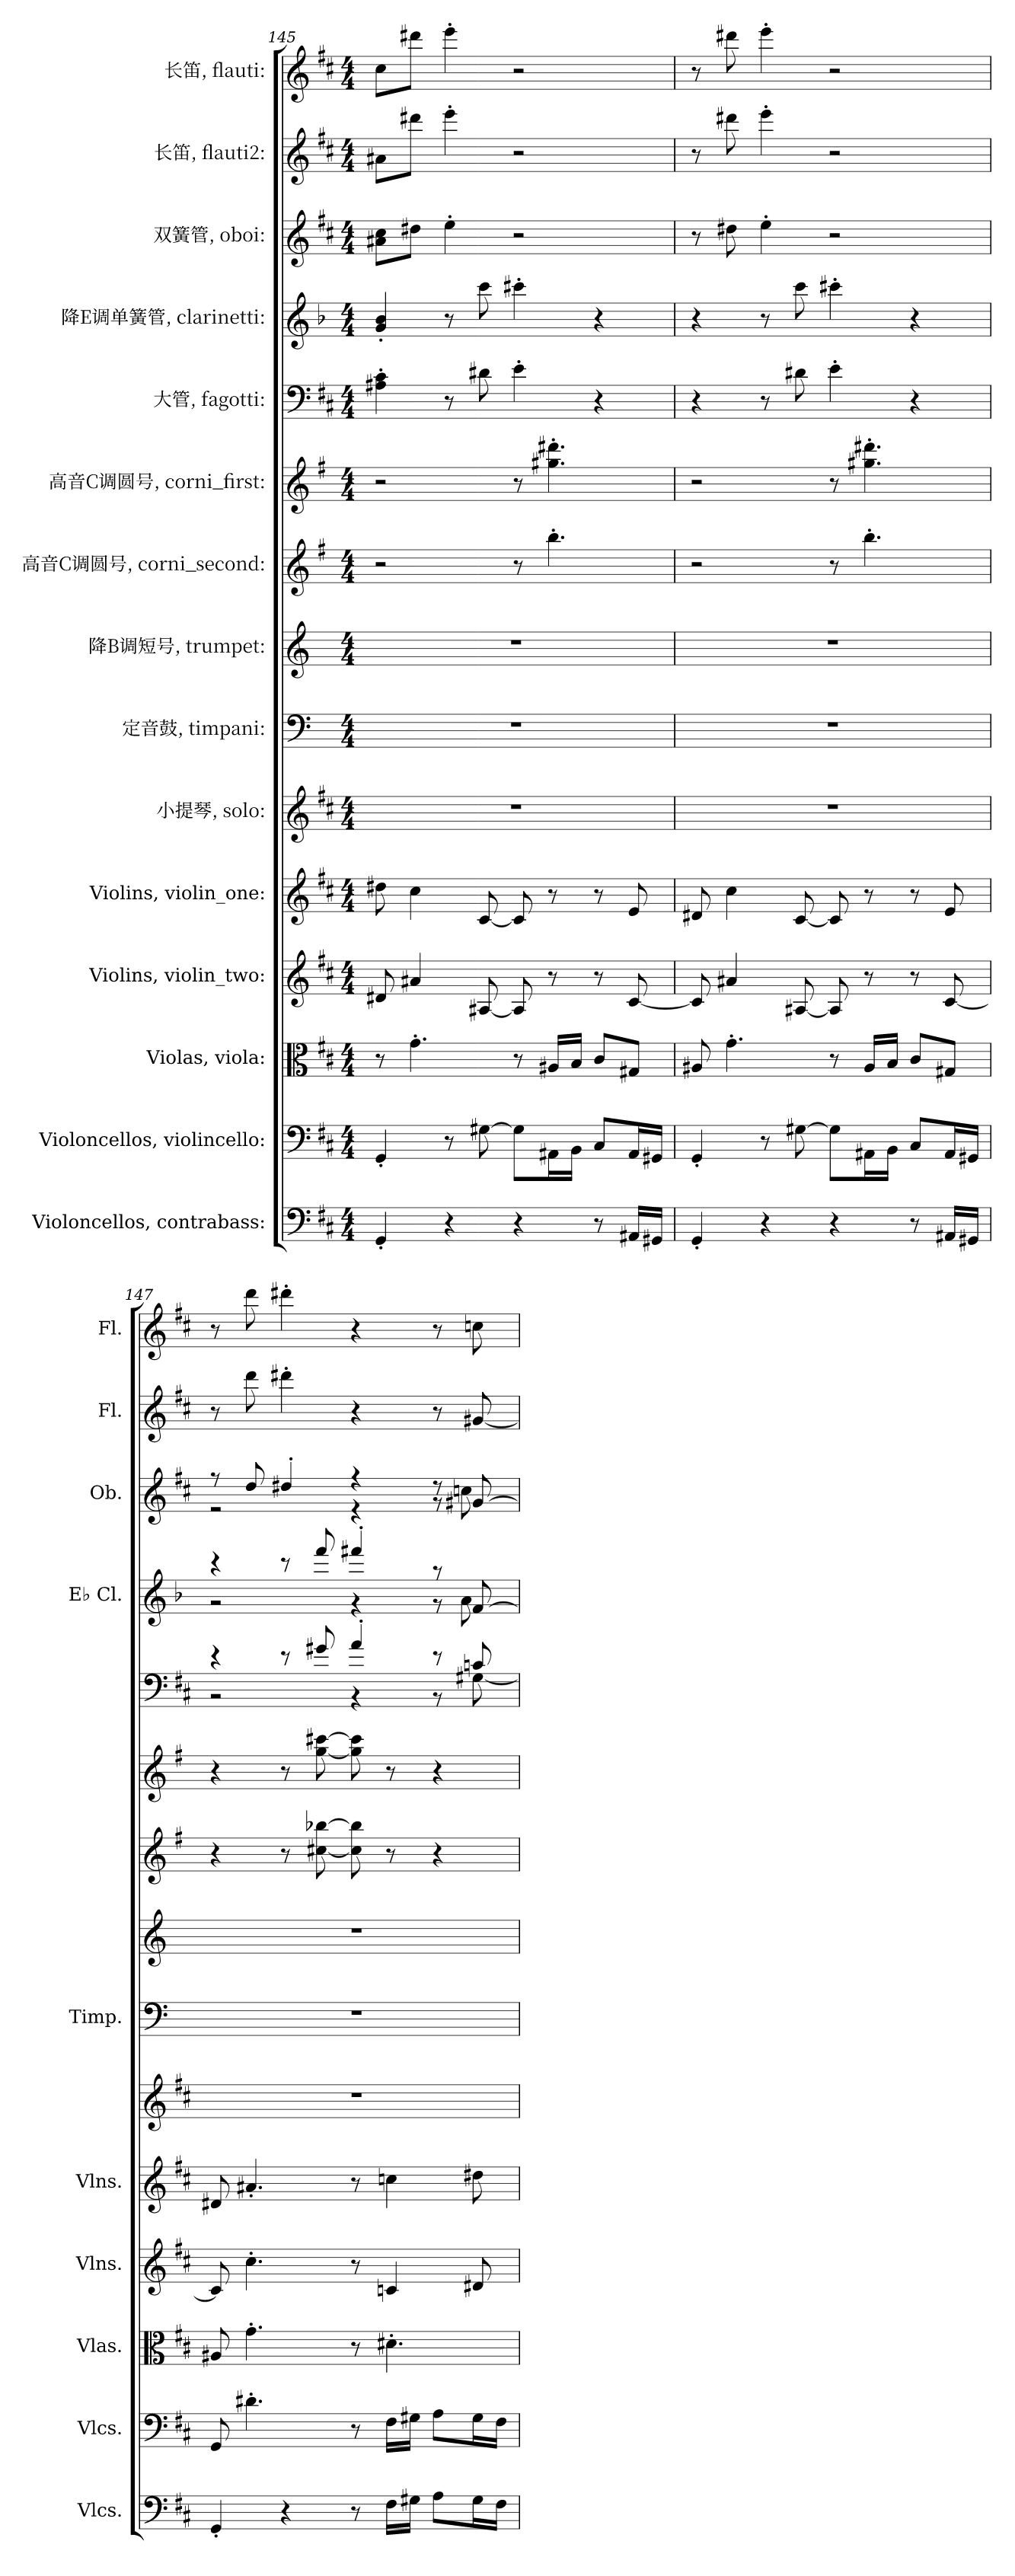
**kern	**kern	**kern	**kern	**kern	**kern	**kern	**kern	**kern	**kern	**kern	**kern	**kern	**kern	**kern
*part15	*part14	*part13	*part12	*part11	*part10	*part9	*part8	*part7	*part6	*part5	*part4	*part3	*part2	*part1
*staff15	*staff14	*staff13	*staff12	*staff11	*staff10	*staff9	*staff8	*staff7	*staff6	*staff5	*staff4	*staff3	*staff2	*staff1
*I"Violoncellos, contrabass:	*I"Violoncellos, violincello:	*I"Violas, viola:	*I"Violins, violin_two:	*I"Violins, violin_one:	*I"小提琴, solo:	*I"定音鼓, timpani:	*I"降B调短号, trumpet:	*I"高音C调圆号, corni_second:	*I"高音C调圆号, corni_first:	*I"大管, fagotti:	*I"降E调单簧管, clarinetti:	*I"双簧管, oboi:	*I"长笛, flauti2:	*I"长笛, flauti:
*I'Vlcs.	*I'Vlcs.	*I'Vlas.	*I'Vlns.	*I'Vlns.	*	*I'Timp.	*	*	*	*	*I'E♭ Cl.	*I'Ob.	*I'Fl.	*I'Fl.
*clefF4	*clefF4	*clefC3	*clefG2	*clefG2	*clefG2	*clefF4	*clefG2	*clefG2	*clefG2	*clefF4	*clefG2	*clefG2	*clefG2	*clefG2
*	*	*	*	*	*	*	*ITrd1c2	*ITrd4c7	*ITrd4c7	*	*ITrd-2c-3	*	*	*
*k[f#c#]	*k[f#c#]	*k[f#c#]	*k[f#c#]	*k[f#c#]	*k[f#c#]	*k[]	*k[b-e-]	*k[]	*k[]	*k[f#c#]	*k[b-e-a-d-]	*k[f#c#]	*k[f#c#]	*k[f#c#]
*M4/4	*M4/4	*M4/4	*M4/4	*M4/4	*M4/4	*M4/4	*M4/4	*M4/4	*M4/4	*M4/4	*M4/4	*M4/4	*M4/4	*M4/4
=145	=145	=145	=145	=145	=145	=145	=145	=145	=145	=145	=145	=145	=145	=145
4GG'/	4GG'/	8r	8d#X/	8dd#X\	1r	1r	1r	2r	2r	4A#X\' 4c#\'	4b-/' 4dd-/'	8a#X\ 8cc#\L	8a#X\L	8cc#\L
.	.	4.g'\	4a#X/	4cc#\	.	.	.	.	.	.	.	8dd#X\J	8ddd#X\J	8ddd#X\J
4r	8r	.	.	.	.	.	.	.	.	8r	8r	4ee'\	4eee'\	4eee'\
.	[8G#X\	.	[8A#X/	[8c#/	.	.	.	.	.	8d#X\	8eee-\	.	.	.
4r	8G#\L]	8r	8A#/]	8c#/]	.	.	.	8r	8r	4e'\	4eeen'\	2r	2r	2r
.	16AA#X\L	16A#X/LL	8r	8r	.	.	.	4.ee'\	4.cc#X\' 4.gg#X\'	.	.	.	.	.
.	16BB\JJ	16B/JJ	.	.	.	.	.	.	.	.	.	.	.	.
8r	8C#/L	8c#/L	8r	8r	.	.	.	.	.	4r	4r	.	.	.
16AA#X/LL	16AA#/L	8G#X/J	[8c#/	8e/	.	.	.	.	.	.	.	.	.	.
16GG#X/JJ	16GG#X/JJ	.	.	.	.	.	.	.	.	.	.	.	.	.
!!LO:PB:g=z
=146	=146	=146	=146	=146	=146	=146	=146	=146	=146	=146	=146	=146	=146	=146
4GG'/	4GG'/	8A#X/	8c#/]	8d#X/	1r	1r	1r	2r	2r	4r	4r	8r	8r	8r
.	.	4.g'\	4a#X/	4cc#\	.	.	.	.	.	.	.	8dd#X\	8ddd#X\	8ddd#X\
4r	8r	.	.	.	.	.	.	.	.	8r	8r	4ee'\	4eee'\	4eee'\
.	[8G#X\	.	[8A#X/	[8c#/	.	.	.	.	.	8d#X\	8eee-\	.	.	.
4r	8G#\L]	8r	8A#/]	8c#/]	.	.	.	8r	8r	4e'\	4eeen'\	2r	2r	2r
.	16AA#X\L	16A#/LL	8r	8r	.	.	.	4.ee'\	4.cc#X\' 4.gg#X\'	.	.	.	.	.
.	16BB\JJ	16B/JJ	.	.	.	.	.	.	.	.	.	.	.	.
8r	8C#/L	8c#/L	8r	8r	.	.	.	.	.	4r	4r	.	.	.
16AA#X/LL	16AA#/L	8G#X/J	[8c#/	8e/	.	.	.	.	.	.	.	.	.	.
16GG#X/JJ	16GG#X/JJ	.	.	.	.	.	.	.	.	.	.	.	.	.
=147	=147	=147	=147	=147	=147	=147	=147	=147	=147	=147	=147	=147	=147	=147
*	*	*	*	*	*	*	*	*	*	*^	*^	*^	*	*
4GG'/	8GG/	8A#X/	8c#/]	8d#X/	1r	1r	1r	4r	4r	4r	2r	4r	2r	8r	2r	8r	8r
.	4.d#X'\	4.g'\	4.cc#'\	4.a#X'/	.	.	.	.	.	.	.	.	.	8dd/	.	8ddd\	8ddd\
4r	.	.	.	.	.	.	.	8r	8r	8r	.	8r	.	4dd#X'/	.	4ddd#X'\	4ddd#X'\
.	.	.	.	.	.	.	.	[8f#X\ [8ee-X\	[8cc\ [8ff#X\	8g#X/	.	8aaa-/	.	.	.	.	.
8r	8r	8r	8r	8r	.	.	.	8f#\] 8ee-\]	8cc\] 8ff#\]	4a'/	4r	4aaan'/	4r	4r	4r	4r	4r
16F#\LL	16F#\LL	4.d#X'\	4cn/	4ccn\	.	.	.	8r	8r	.	.	.	.	.	.	.	.
16G#X\JJ	16G#X\JJ	.	.	.	.	.	.	.	.	.	.	.	.	.	.	.	.
8A\L	8A\L	.	.	.	.	.	.	4r	4r	8r	8r	8r	8r	8r	8r	8r	8r
16G#\L	16G#\L	.	8d#X/	8dd#X\	.	.	.	.	.	8cn/	[8G#X\	[8a-/	8cc\	[8g#X/	8ccn\	[8g#X/	8ccn\
16F#\JJ	16F#\JJ	.	.	.	.	.	.	.	.	.	.	.	.	.	.	.	.
*	*	*	*	*	*	*	*	*	*	*v	*v	*	*	*v	*v	*	*
*	*	*	*	*	*	*	*	*	*	*	*v	*v	*	*	*
=	=	=	=	=	=	=	=	=	=	=	=	=	=	=
*-	*-	*-	*-	*-	*-	*-	*-	*-	*-	*-	*-	*-	*-	*-
